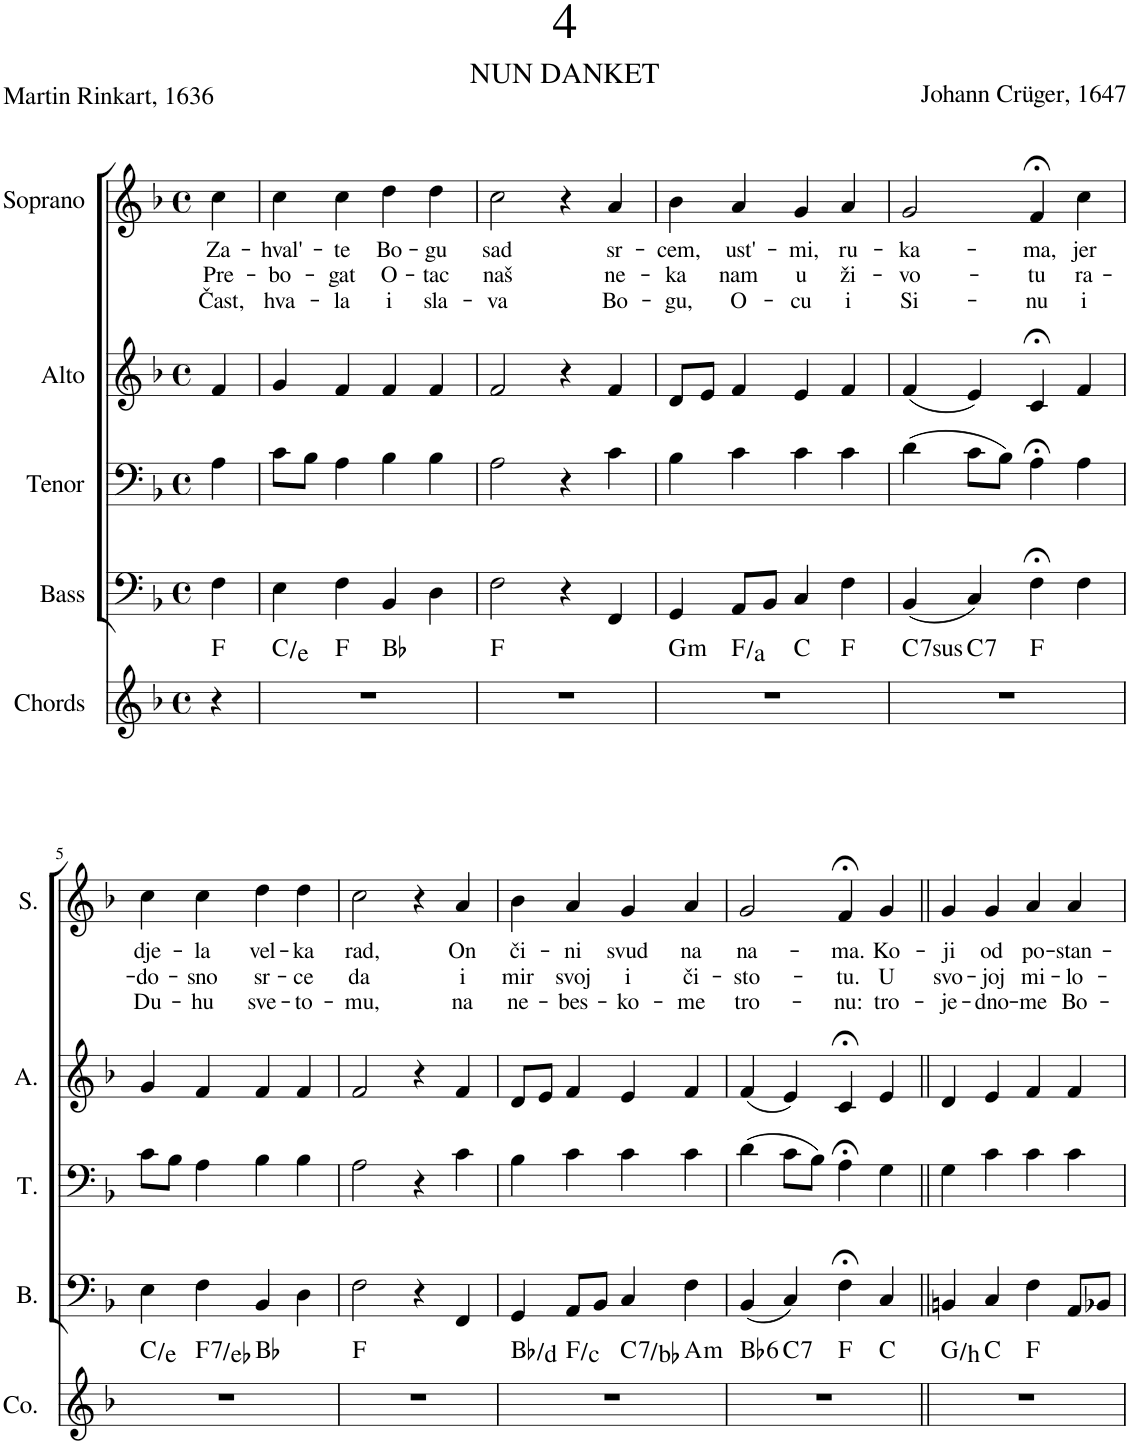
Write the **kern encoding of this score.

**kern	**harte	**kern	**kern	**kern	**kern	**text	**text	**text
*part5	*part5	*part4	*part3	*part2	*part1	*part1	*part1	*part1
*staff5	*	*staff4	*staff3	*staff2	*staff1	*staff1	*staff1	*staff1
*I"Chords	*	*I"Bass	*I"Tenor	*I"Alto	*I"Soprano	*	*	*
*I'Co.	*	*I'B.	*I'T.	*I'A.	*I'S.	*	*	*
*clefG2	*	*clefF4	*clefF4	*clefG2	*clefG2	*	*	*
*k[b-]	*	*k[b-]	*k[b-]	*k[b-]	*k[b-]	*	*	*
*M4/4	*	*M4/4	*M4/4	*M4/4	*M4/4	*	*	*
*met(c)	*	*met(c)	*met(c)	*met(c)	*met(c)	*	*	*
=	=	=	=	=	=	=	=	=
!	!	!	!	!	!	!LO:LY:b	!LO:LY:b	!LO:LY:b
4r	F:maj	4F\	4A\	4f/	4cc\	Za-	Pre-	Čast,
=1	=1	=1	=1	=1	=1	=1	=1	=1
!	!	!	!	!	!	!LO:LY:b	!LO:LY:b	!LO:LY:b
*^	*	*	*	*	*	*	*	*
*	*^	*	*	*	*	*	*	*	*
1r	4ryy	2ryy	C:maj/3	4E\	8c\L	4g/	4cc\	-hval'-	-bo-	hva-
.	.	.	.	.	8B-\J	.	.	.	.	.
!	!	!	!	!	!	!	!	!LO:LY:b	!LO:LY:b	!LO:LY:b
.	2.ryy	.	F:maj	4F\	4A\	4f/	4cc\	-te	-gat	-la
!	!	!	!	!	!	!	!	!LO:LY:b	!LO:LY:b	!LO:LY:b
.	.	2ryy	Bb:maj	4BB-/	4B-\	4f/	4dd\	Bo-	O-	i
!	!	!	!	!	!	!	!	!LO:LY:b	!LO:LY:b	!LO:LY:b
.	.	.	.	4D\	4B-\	4f/	4dd\	-gu	-tac	sla-
=2	=2	=2	=2	=2	=2	=2	=2	=2	=2	=2
!	!	!	!	!	!	!	!	!LO:LY:b	!LO:LY:b	!LO:LY:b
*v	*v	*v	*	*	*	*	*	*	*	*
1r	F:maj	2F\	2A\	2f/	2cc\	sad	naš	-va
.	.	4r	4r	4r	4r	.	.	.
!	!	!	!	!	!	!LO:LY:b	!LO:LY:b	!LO:LY:b
.	.	4FF/	4c\	4f/	4a/	sr-	ne-	Bo-
=3	=3	=3	=3	=3	=3	=3	=3	=3
!	!LO:H:kt=m	!	!	!	!	!LO:LY:b	!LO:LY:b	!LO:LY:b
*^	*	*	*	*	*	*	*	*
*	*^	*	*	*	*	*	*	*	*
*	*	*^	*	*	*	*	*	*	*	*
1r	4ryy	2ryy	2.ryy	G:min	4GG/	4B-\	8d/L	4b-\	-cem,	-ka	-gu,
.	.	.	.	.	.	.	8e/J	.	.	.	.
!	!	!	!	!	!	!	!	!	!LO:LY:b	!LO:LY:b	!LO:LY:b
.	2.ryy	.	.	F:maj/3	8AA/L	4c\	4f/	4a/	ust'-	nam	O-
.	.	.	.	.	8BB-/J	.	.	.	.	.	.
!	!	!	!	!	!	!	!	!	!LO:LY:b	!LO:LY:b	!LO:LY:b
.	.	2ryy	.	C:maj	4C/	4c\	4e/	4g/	-mi,	u	-cu
!	!	!	!	!	!	!	!	!	!LO:LY:b	!LO:LY:b	!LO:LY:b
.	.	.	4ryy	F:maj	4F\	4c\	4f/	4a/	ru-	ži-	i
=4	=4	=4	=4	=4	=4	=4	=4	=4	=4	=4	=4
!	!	!	!	!LO:H:kt=7sus	!	!	!	!	!LO:LY:b	!LO:LY:b	!LO:LY:b
*	*	*v	*v	*	*	*	*	*	*	*	*
1r	4ryy	2ryy	C:sus4(7)	(4BB-/	(4d\	(4f/	2g/	-ka-	-vo-	Si-
!	!	!	!LO:H:kt=7	!	!	!	!	!	!	!
.	2.ryy	.	C:7	4C/)	8c\L	4e/)	.	.	.	.
.	.	.	.	.	8B-\J)	.	.	.	.	.
!	!	!	!	!	!	!	!	!LO:LY:b	!LO:LY:b	!LO:LY:b
.	.	2ryy	F:maj	4F;<\	4A;<\	4c;</	4f;</	-ma,	-tu	-nu
!	!	!	!	!	!	!	!	!LO:LY:b	!LO:LY:b	!LO:LY:b
.	.	.	.	4F\	4A\	4f/	4cc\	jer	ra-	i
!!LO:LB:g=z
=5	=5	=5	=5	=5	=5	=5	=5	=5	=5	=5
!	!	!	!	!	!	!	!	!LO:LY:b	!LO:LY:b	!LO:LY:b
1r	4ryy	2ryy	C:maj/3	4E\	8c\L	4g/	4cc\	dje-	-do-	Du-
.	.	.	.	.	8B-\J	.	.	.	.	.
!	!	!	!LO:H:kt=7	!	!	!	!	!LO:LY:b	!LO:LY:b	!LO:LY:b
.	2.ryy	.	F:7/b7	4F\	4A\	4f/	4cc\	-la	-sno	-hu
!	!	!	!	!	!	!	!	!LO:LY:b	!LO:LY:b	!LO:LY:b
.	.	2ryy	Bb:maj	4BB-/	4B-\	4f/	4dd\	vel-	sr-	sve-
!	!	!	!	!	!	!	!	!LO:LY:b	!LO:LY:b	!LO:LY:b
.	.	.	.	4D\	4B-\	4f/	4dd\	-ka	-ce	-to-
=6	=6	=6	=6	=6	=6	=6	=6	=6	=6	=6
!	!	!	!	!	!	!	!	!LO:LY:b	!LO:LY:b	!LO:LY:b
*v	*v	*v	*	*	*	*	*	*	*	*
1r	F:maj	2F\	2A\	2f/	2cc\	rad,	da	-mu,
.	.	4r	4r	4r	4r	.	.	.
!	!	!	!	!	!	!LO:LY:b	!LO:LY:b	!LO:LY:b
.	.	4FF/	4c\	4f/	4a/	On	i	na
=7	=7	=7	=7	=7	=7	=7	=7	=7
!	!	!	!	!	!	!LO:LY:b	!LO:LY:b	!LO:LY:b
*^	*	*	*	*	*	*	*	*
*	*^	*	*	*	*	*	*	*	*
*	*	*^	*	*	*	*	*	*	*	*
1r	4ryy	2ryy	2.ryy	Bb:maj/3	4GG/	4B-\	8d/L	4b-\	či-	mir	ne-
.	.	.	.	.	.	.	8e/J	.	.	.	.
!	!	!	!	!	!	!	!	!	!LO:LY:b	!LO:LY:b	!LO:LY:b
.	2.ryy	.	.	F:maj/5	8AA/L	4c\	4f/	4a/	-ni	svoj	-bes-
.	.	.	.	.	8BB-/J	.	.	.	.	.	.
!	!	!	!	!LO:H:kt=7	!	!	!	!	!LO:LY:b	!LO:LY:b	!LO:LY:b
.	.	2ryy	.	C:7/b7	4C/	4c\	4e/	4g/	svud	i	-ko-
!	!	!	!	!LO:H:kt=m	!	!	!	!	!LO:LY:b	!LO:LY:b	!LO:LY:b
.	.	.	4ryy	A:min	4F\	4c\	4f/	4a/	na	či-	-me
=8	=8	=8	=8	=8	=8	=8	=8	=8	=8	=8	=8
!	!	!	!	!LO:H:kt=6	!	!	!	!	!LO:LY:b	!LO:LY:b	!LO:LY:b
1r	4ryy	2ryy	2.ryy	Bb:maj6	(4BB-/	(4d\	(4f/	2g/	na-	-sto-	tro-
!	!	!	!	!LO:H:kt=7	!	!	!	!	!	!	!
.	2.ryy	.	.	C:7	4C/)	8c\L	4e/)	.	.	.	.
.	.	.	.	.	.	8B-\J)	.	.	.	.	.
!	!	!	!	!	!	!	!	!	!LO:LY:b	!LO:LY:b	!LO:LY:b
.	.	2ryy	.	F:maj	4F;<\	4A;<\	4c;</	4f;</	-ma.	-tu.	-nu:
!	!	!	!	!	!	!	!	!	!LO:LY:b	!LO:LY:b	!LO:LY:b
.	.	.	4ryy	C:maj	4C/	4G\	4e/	4g/	Ko-	U	tro-
=9||	=9||	=9||	=9||	=9||	=9||	=9||	=9||	=9||	=9||	=9||	=9||
!	!	!	!	!	!	!	!	!	!LO:LY:b	!LO:LY:b	!LO:LY:b
*	*	*v	*v	*	*	*	*	*	*	*	*
1r	4ryy	2ryy	G:maj/3	4BBn/	4G\	4d/	4g/	-ji	svo-	-je-
!	!	!	!	!	!	!	!	!LO:LY:b	!LO:LY:b	!LO:LY:b
.	2.ryy	.	C:maj	4C/	4c\	4e/	4g/	od	-joj	-dno-
!	!	!	!	!	!	!	!	!LO:LY:b	!LO:LY:b	!LO:LY:b
.	.	2ryy	F:maj	4F\	4c\	4f/	4a/	po-	mi-	-me
!	!	!	!	!	!	!	!	!LO:LY:b	!LO:LY:b	!LO:LY:b
.	.	.	.	8AA/L	4c\	4f/	4a/	-stan-	-lo-	Bo-
.	.	.	.	8BB-X/J	.	.	.	.	.	.
*v	*v	*v	*	*	*	*	*	*	*	*
=	=	=	=	=	=	=	=	=
*-	*-	*-	*-	*-	*-	*-	*-	*-
